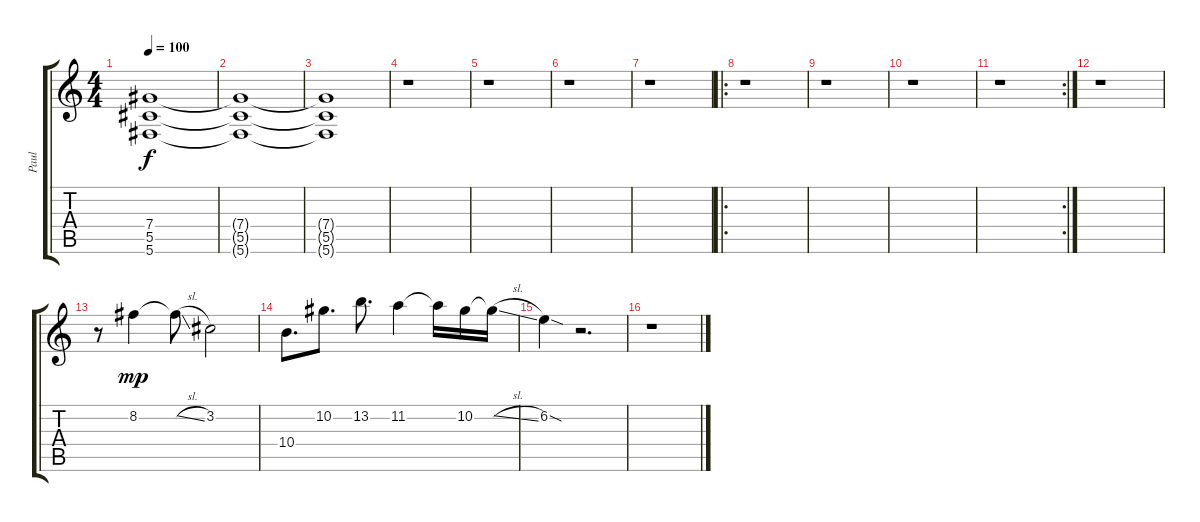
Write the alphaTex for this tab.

\track ("Paul" "Paul") {instrument distortionguitar}
\staff {score tabs}
\tuning (Eb4 Bb3 Gb3 Db3 Ab2 Db2) {hide}
\ts (4 4)
\tempo 100
\clef g2
\ks c
(7.4{t} 5.5{t} 5.6{t}).1{dy f} |
(7.4{t} 5.5{t} 5.6{t}).1 |
(7.4{t} 5.5{t} 5.6{t}).1 |
r.1 |
r.1 |
r.1 |
r.1 |
\ro
r.1 |
r.1 |
r.1 |
\rc 2
r.1 |
r.1 |
r.8{volume 13} 8.2.4{dy mp} 8.2{sl t}.8 3.2.2 |
10.4.8{d} 10.2.8{d} 13.2.8{d} 11.2.4 11.2{t}.16 10.2.16 10.2{sl t}.16 |
6.2{sod}.4 r.2{d} |
r.1
